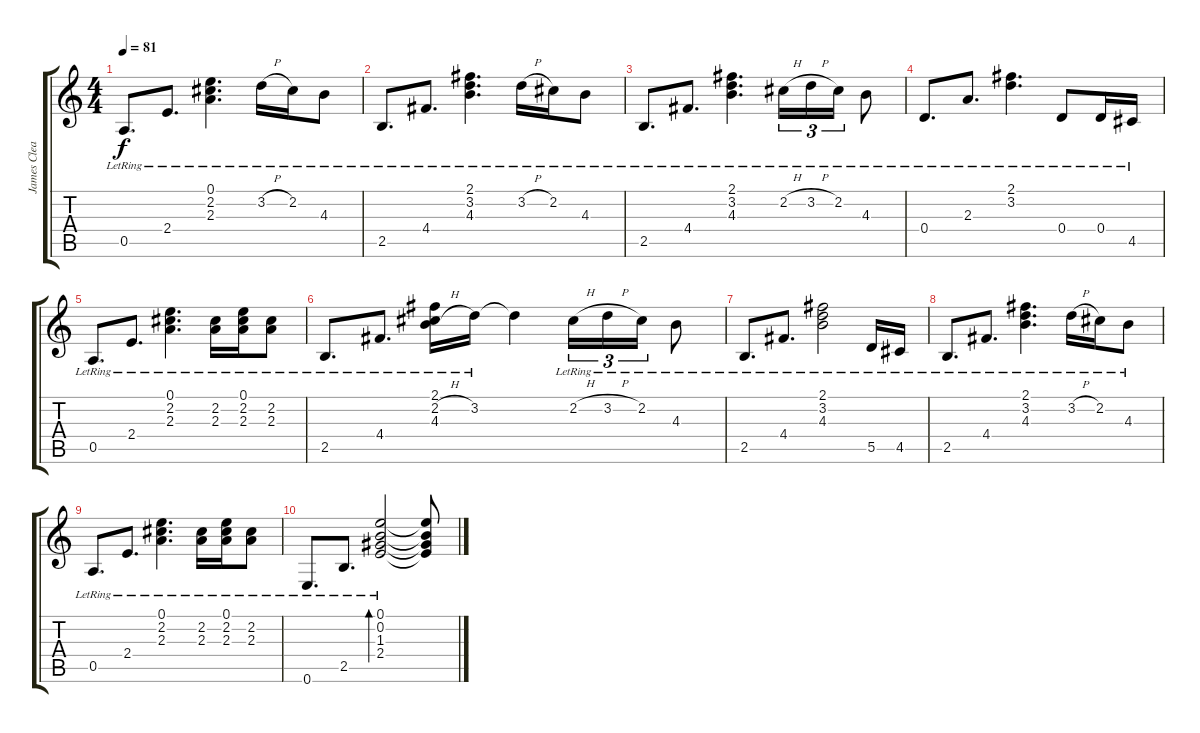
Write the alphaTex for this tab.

\track ("James Clean" "James Clea") {instrument electricguitarclean}
\staff {score tabs}
\tuning (E4 B3 G3 D3 A2 E2) {hide}
\ts (4 4)
\tempo 81
\clef g2
\ks c
0.5{lr}.8{d dy f} 2.4{lr}.8{d} (0.1{lr} 2.2{lr} 2.3{lr}).4{d} 3.2{h lr}.16 2.2{lr}.16 4.3{lr}.8 |
2.5{lr}.8{d} 4.4{lr}.8{d} (2.1{lr} 3.2{lr} 4.3{lr}).4{d} 3.2{h lr}.16 2.2{lr}.16 4.3{lr}.8 |
2.5{lr}.8{d} 4.4{lr}.8{d} (2.1{lr} 3.2{lr} 4.3{lr}).4{d} 2.2{h lr}.16{tu (3 2)} 3.2{h lr}.16{tu (3 2)} 2.2{lr}.16{tu (3 2)} 4.3{lr}.8 |
0.4{lr}.8{d} 2.3{lr}.8{d} (2.1{lr} 3.2{lr}).4{d} 0.4{lr}.8 0.4{lr}.16 4.5{lr}.16 |
0.5{lr}.8{d} 2.4{lr}.8{d} (0.1{lr} 2.2{lr} 2.3{lr}).4{d} (2.2{lr} 2.3).16 (0.1 2.2{lr} 2.3).16 (2.2 2.3{lr}).8 |
2.5{lr}.8{d} 4.4{lr}.8{d} (2.1{lr} 2.2{h lr} 4.3{lr}).16 3.2{lr}.16 3.2{t}.4 2.2{h lr}.16{tu (3 2)} 3.2{h lr}.16{tu (3 2)} 2.2{lr}.16{tu (3 2)} 4.3{lr}.8 |
2.5{lr}.8{d} 4.4{lr}.8{d} (2.1{lr} 3.2{lr} 4.3{lr}).2 5.5{lr}.16 4.5{lr}.16 |
2.5{lr}.8{d} 4.4{lr}.8{d} (2.1{lr} 3.2{lr} 4.3{lr}).4{d} 3.2{h lr}.16 2.2{lr}.16 4.3{lr}.8 |
0.5{lr}.8{d} 2.4{lr}.8{d} (0.1{lr} 2.2{lr} 2.3{lr}).4{d} (2.2{lr} 2.3).16 (0.1 2.2{lr} 2.3).16 (2.2 2.3{lr}).8 |
0.6{lr}.8{d} 2.5{lr}.8{d} (0.1{lr} 0.2{lr} 1.3{lr} 2.4{lr}).2{bd 60} (0.1{t} 0.2{t} 1.3{t} 2.4{t}).8
